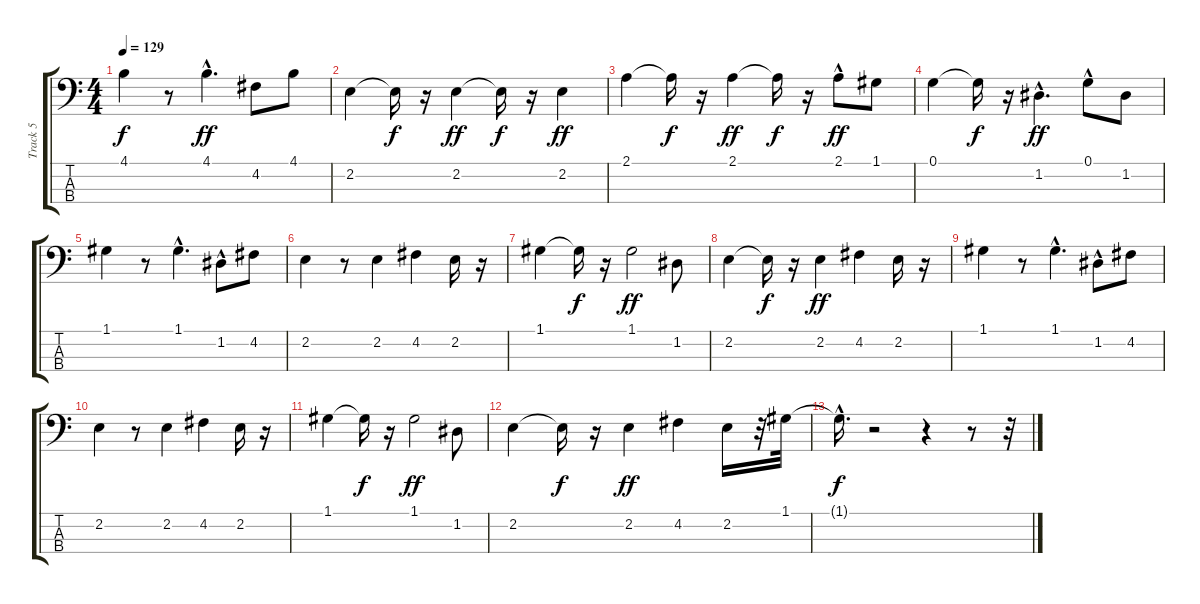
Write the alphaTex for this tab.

\track ("Track 5" "Track 5") {instrument electricbassfinger}
\staff {score tabs}
\tuning (G2 D2 A1 E1) {hide}
\ts (4 4)
\tempo 129
\clef f4
\ks c
4.1.4{dy f} r.8 4.1{hac}.4{d dy ff} 4.2.8 4.1.8 |
2.2.4 2.2{t}.16{dy f} r.16 2.2.4{dy ff} 2.2{t}.16{dy f} r.16 2.2.4{dy ff} |
2.1.4 2.1{t}.16{dy f} r.16 2.1.4{dy ff} 2.1{t}.16{dy f} r.16 2.1{hac}.8{dy ff} 1.1.8 |
0.1.4 0.1{t}.16{dy f} r.16 1.2{hac}.4{d dy ff} 0.1{hac}.8 1.2.8 |
1.1.4 r.8 1.1{hac}.4{d} 1.2{hac}.8 4.2.8 |
2.2.4 r.8 2.2.4 4.2.4 2.2.16 r.16 |
1.1.4 1.1{t}.16{dy f} r.16 1.1.2{dy ff} 1.2.8 |
2.2.4 2.2{t}.16{dy f} r.16 2.2.4{dy ff} 4.2.4 2.2.16 r.16 |
1.1.4 r.8 1.1{hac}.4{d} 1.2{hac}.8 4.2.8 |
2.2.4 r.8 2.2.4 4.2.4 2.2.16 r.16 |
1.1.4 1.1{t}.16{dy f} r.16 1.1.2{dy ff} 1.2.8 |
2.2.4 2.2{t}.16{dy f} r.16 2.2.4{dy ff} 4.2.4 2.2.16 r.32 1.1.32 |
1.1{hac t}.16{d dy f} r.2 r.4 r.8 r.32
